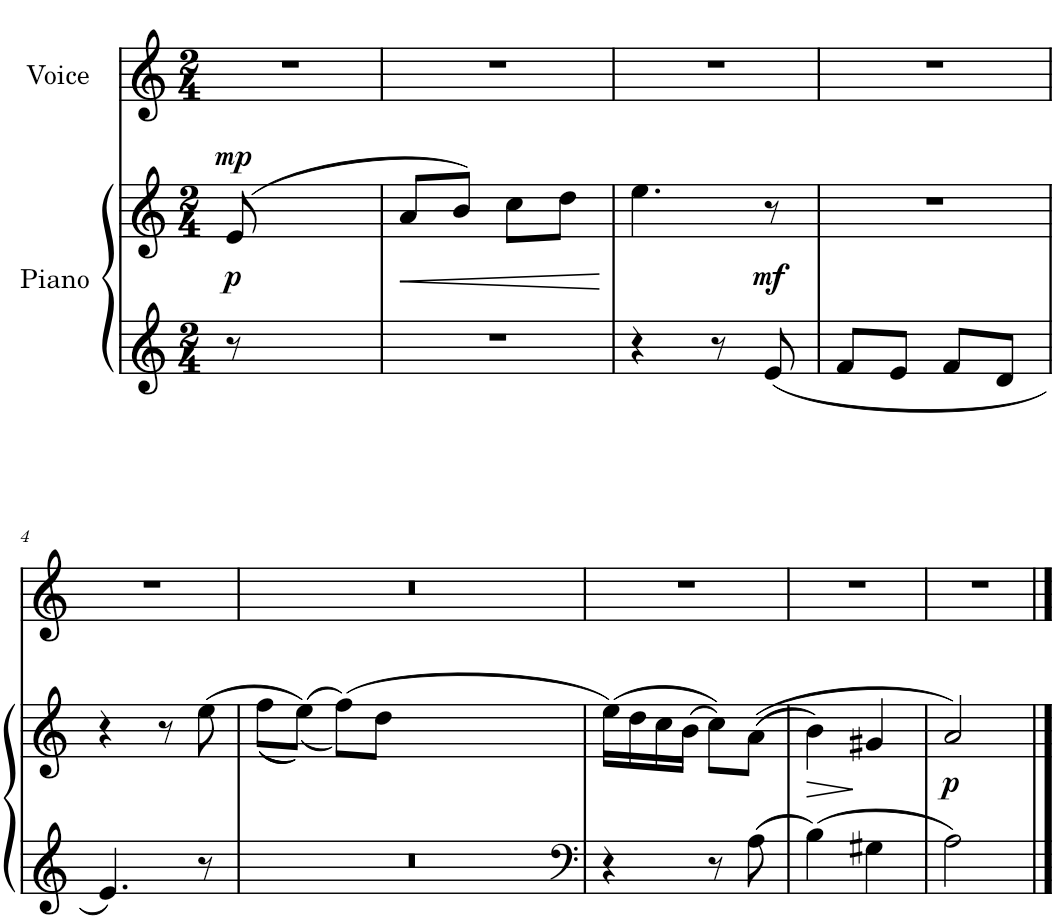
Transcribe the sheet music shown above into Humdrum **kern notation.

**kern	**kern	**dynam	**kern
*part2	*part2	*part2	*part1
*staff3	*staff2	*staff2/3	*staff1
*I"Piano	*	*	*I"Voice
*I'Pno	*	*	*I'V
*clefG2	*clefG2	*	*clefG2
*k[]	*k[]	*	*k[]
*M2/4	*M2/4	*	*M2/4
=	=	=	=
!	!	!LO:DY:a	!
!	!	!LO:DY:n=1:b	!
8r	(>8e/	mp p	2r
4.ryy	4.ryy	.	.
=1	=1	=1	=1
!	!	!LO:HP:b	!
2r	8a/L	<	2r
.	8b/J)	.	.
.	8cc\L	.	.
.	8dd\J	.	.
.	.	[	.
=2	=2	=2	=2
4r	4.ee\	.	2r
8r	.	.	.
!	!	!LO:DY:a=2	!
8e/	8r	mf	.
=3	=3	=3	=3
8f/L	2r	.	2r
8e/J	.	.	.
8f/L	.	.	.
8d/J	.	.	.
!!LO:LB:g=z
=4	=4	=4	=4
4.e/	4r	.	2r
.	8r	.	.
8r	(>8ee\	.	.
=5	=5	=5	=5
2r	(<(<8ff\L	.	2r
.	(<(>8ee\J)))	.	.
.	(>8ff\L))	.	.
.	8dd\J	.	.
1.ryy	1.ryy	.	1.ryy
=6	=6	=6	=6
*clefF4	*	*	*
4r	(>16ee\LL)	.	2r
.	16dd\	.	.
.	16cc\	.	.
.	(>16b\JJ	.	.
2r	8cc\L))	.	.
.	(>(>8a\J	.	.
.	2ryy	.	2ryy
8r	.	.	.
8A\	.	.	.
=7	=7	=7	=7
!	!	!LO:HP:b	!
4B\	4b\)	>	2r
2r	4g#X/	]	.
.	2ryy	.	2ryy
4G#X\	.	.	.
=8	=8	=8	=8
!	!	!LO:DY:b	!
2A\	2a/)	p	2r
2r	2ryy	.	2ryy
==	==	==	==
*-	*-	*-	*-
